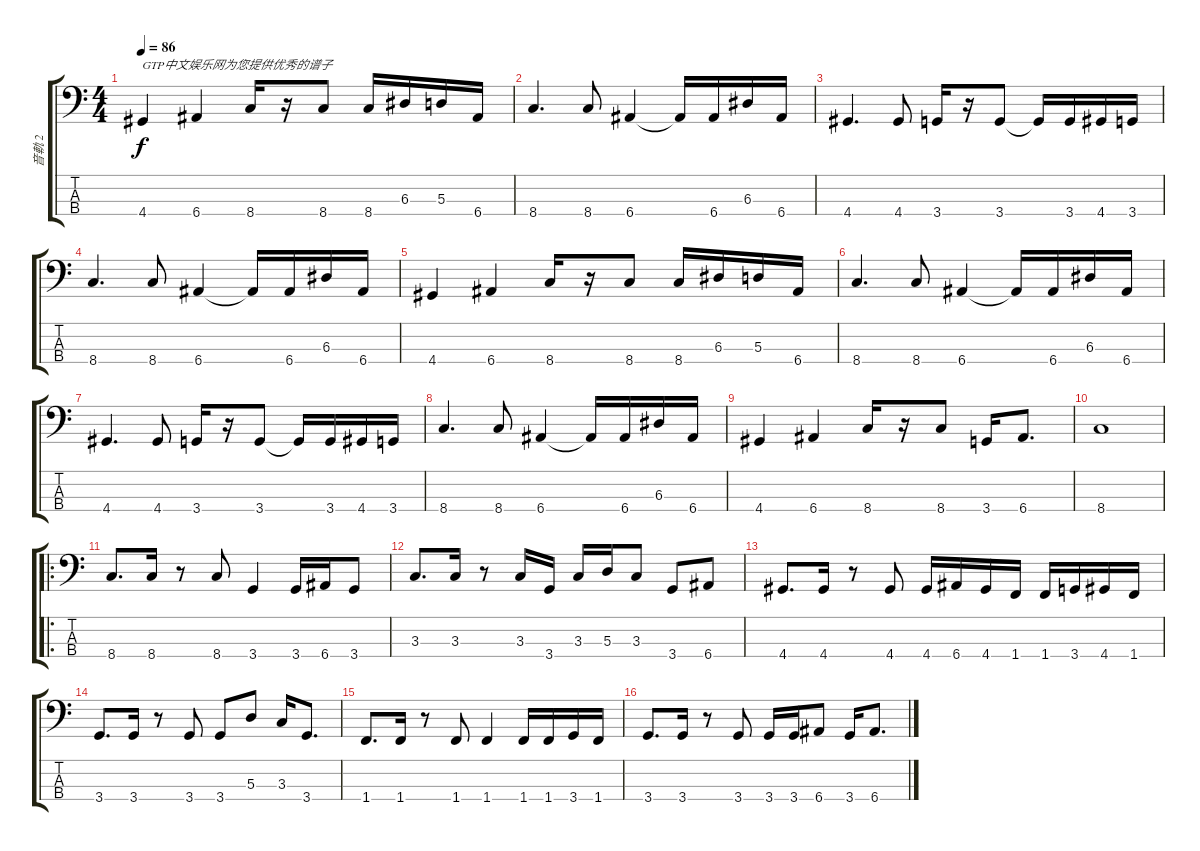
\track ("音軌 2" "音軌 2") {instrument acousticbass}
\staff {score tabs}
\tuning (G2 D2 A1 E1) {hide}
\ts (4 4)
\tempo 86
\clef f4
\ks c
4.4.4{txt "GTP中文娱乐网为您提供优秀的谱子" dy f} 6.4.4 8.4.16 r.16 8.4.8 8.4.16 6.3.16 5.3.16 6.4.16 |
8.4.4{d} 8.4.8 6.4.4 6.4{t}.16 6.4.16 6.3.16 6.4.16 |
4.4.4{d} 4.4.8 3.4.16 r.16 3.4.8 3.4{t}.16 3.4.16 4.4.16 3.4.16 |
8.4.4{d} 8.4.8 6.4.4 6.4{t}.16 6.4.16 6.3.16 6.4.16 |
4.4.4 6.4.4 8.4.16 r.16 8.4.8 8.4.16 6.3.16 5.3.16 6.4.16 |
8.4.4{d} 8.4.8 6.4.4 6.4{t}.16 6.4.16 6.3.16 6.4.16 |
4.4.4{d} 4.4.8 3.4.16 r.16 3.4.8 3.4{t}.16 3.4.16 4.4.16 3.4.16 |
8.4.4{d} 8.4.8 6.4.4 6.4{t}.16 6.4.16 6.3.16 6.4.16 |
4.4.4 6.4.4 8.4.16 r.16 8.4.8 3.4.16 6.4.8{d} |
8.4.1 |
\ro
8.4.8{d} 8.4.16 r.8 8.4.8 3.4.4 3.4.16 6.4.16 3.4.8 |
3.3.8{d} 3.3.16 r.8 3.3.16 3.4.16 3.3.16 5.3.16 3.3.8 3.4.8 6.4.8 |
4.4.8{d} 4.4.16 r.8 4.4.8 4.4.16 6.4.16 4.4.16 1.4.16 1.4.16 3.4.16 4.4.16 1.4.16 |
3.4.8{d} 3.4.16 r.8 3.4.8 3.4.8 5.3.8 3.3.16 3.4.8{d} |
1.4.8{d} 1.4.16 r.8 1.4.8 1.4.4 1.4.16 1.4.16 3.4.16 1.4.16 |
3.4.8{d} 3.4.16 r.8 3.4.8 3.4.16 3.4.16 6.4.8 3.4.16 6.4.8{d}
